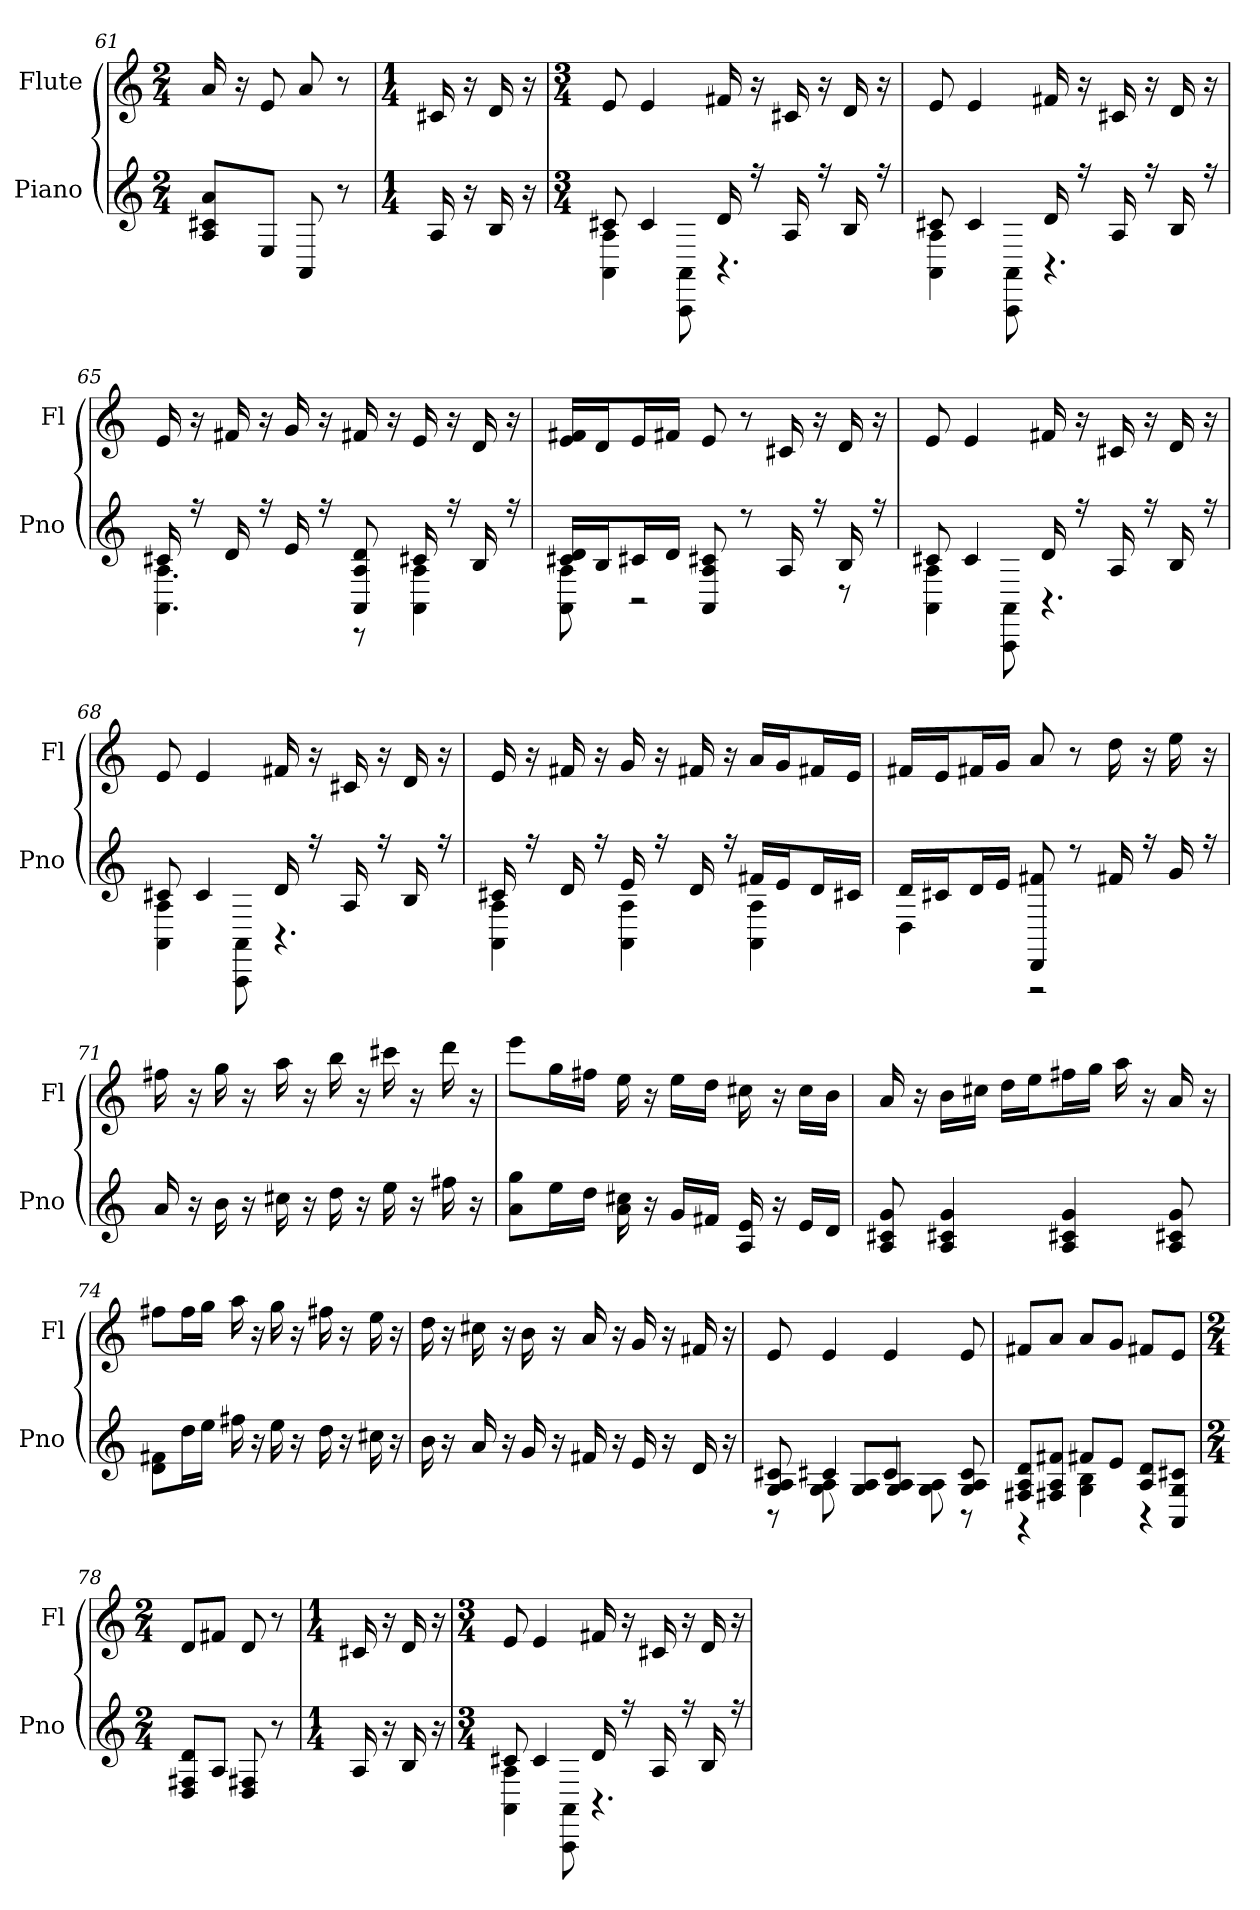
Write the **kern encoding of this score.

**kern	**kern
*part2	*part1
*staff2	*staff1
*I"Piano	*I"Flute
*I'Pno	*I'Fl
*clefG2	*clefG2
*M2/4	*M2/4
=61	=61
8c#X/ 8a 8AL	16a
.	16r
8E/J	8e
8AA	8a
8r	8r
=62	=62
*M1/4	*M1/4
16A	16c#X
16r	16r
16B	16d
16r	16r
=63	=63
*M3/4	*M3/4
*^	*
8c#X	4AA 4A	8e
4c#	.	4e
.	8AAA 8AA	.
16d	4.r	16f#X
16r	.	16r
16A	.	16c#X
16r	.	16r
16B	.	16d
16r	.	16r
=64	=64	=64
8c#X	4AA 4A	8e
4c#	.	4e
.	8AAA 8AA	.
16d	4.r	16f#X
16r	.	16r
16A	.	16c#X
16r	.	16r
16B	.	16d
16r	.	16r
=65	=65	=65
16c#X	4.AA 4.A	16e
16r	.	16r
16d	.	16f#X
16r	.	16r
16e	.	16g
16r	.	16r
8d 8AA 8A	8r	16f#X
.	.	16r
16c#X	4AA 4A	16e
16r	.	16r
16B	.	16d
16r	.	16r
=66	=66	=66
16d/ 16c#XLL	8AA 8A	16f#X/ 16eLL
16B/J	.	16d/J
16c#X/L	2r	16e/L
16d/JJ	.	16f#X/JJ
8c#X 8AA 8A	.	8e
8r	.	8r
16A	.	16c#X
16r	.	16r
16B	8r	16d
16r	.	16r
=67	=67	=67
8c#X	4AA 4A	8e
4c#	.	4e
.	8AAA 8AA	.
16d	4.r	16f#X
16r	.	16r
16A	.	16c#X
16r	.	16r
16B	.	16d
16r	.	16r
=68	=68	=68
8c#X	4AA 4A	8e
4c#	.	4e
.	8AAA 8AA	.
16d	4.r	16f#X
16r	.	16r
16A	.	16c#X
16r	.	16r
16B	.	16d
16r	.	16r
=69	=69	=69
16c#X	4AA 4A	16e
16r	.	16r
16d	.	16f#X
16r	.	16r
16e	4AA 4A	16g
16r	.	16r
16d	.	16f#X
16r	.	16r
16f#X/LL	4AA 4A	16a/LL
16e/J	.	16g/J
16d/L	.	16f#X/L
16c#X/JJ	.	16e/JJ
=70	=70	=70
16d/LL	4D	16f#X/LL
16c#X/J	.	16e/J
16d/L	.	16f#X/L
16e/JJ	.	16g/JJ
8f#X 8DD	2r	8a
8r	.	8r
16f#X	.	16dd
16r	.	16r
16g	.	16ee
16r	.	16r
*v	*v	*
=71	=71
16a	16ff#X
16r	16r
16b	16gg
16r	16r
16cc#X	16aa
16r	16r
16dd	16bb
16r	16r
16ee	16ccc#X
16r	16r
16ff#X	16ddd
16r	16r
=72	=72
8gg\ 8aL	8eee\L
16ee\L	16gg\L
16dd\JJ	16ff#X\JJ
16cc#X 16a	16ee
16r	16r
16g/LL	16ee\LL
16f#X/JJ	16dd\JJ
16e 16A	16cc#X
16r	16r
16e/LL	16cc#\LL
16d/JJ	16b\JJ
=73	=73
8c#X 8g 8A	16a
.	16r
4c#X 4g 4A	16b\LL
.	16cc#X\JJ
.	16dd\LL
.	16ee\J
4c#X 4g 4A	16ff#X\L
.	16gg\JJ
.	16aa
.	16r
8c#X 8g 8A	16a
.	16r
=74	=74
8f#X\ 8dL	8ff#X\L
16dd\L	16ff#\L
16ee\JJ	16gg\JJ
16ff#X	16aa
16r	16r
16ee	16gg
16r	16r
16dd	16ff#X
16r	16r
16cc#X	16ee
16r	16r
=75	=75
16b	16dd
16r	16r
16a	16cc#X
16r	16r
16g	16b
16r	16r
16f#X	16a
16r	16r
16e	16g
16r	16r
16d	16f#X
16r	16r
=76	=76
*^	*
8c#X 8G 8A	8r	8e
4c#X	8G 8A	4e
.	8G/ 8AL	.
4c#	8G/ 8AJ	4e
.	8G 8A	.
8c# 8G 8A	8r	8e
=77	=77	=77
8d/ 8F#X 8AL	4r	8f#X/L
8f#X/ 8F#X 8AJ	.	8a/J
8f#X/L	4G 4B	8a/L
8e/J	.	8g/J
8d/ 8AL	4r	8f#X/L
8c#X/ 8AA 8GJ	.	8e/J
*v	*v	*
=78	=78
*M2/4	*M2/4
8d/ 8D 8F#XL	8d/L
8A/J	8f#X/J
8D 8F#X	8d
8r	8r
=79	=79
*M1/4	*M1/4
16A	16c#X
16r	16r
16B	16d
16r	16r
=80	=80
*M3/4	*M3/4
*^	*
8c#X	4AA 4A	8e
4c#	.	4e
.	8AAA 8AA	.
16d	4.r	16f#X
16r	.	16r
16A	.	16c#X
16r	.	16r
16B	.	16d
16r	.	16r
*v	*v	*
=	=
*-	*-
